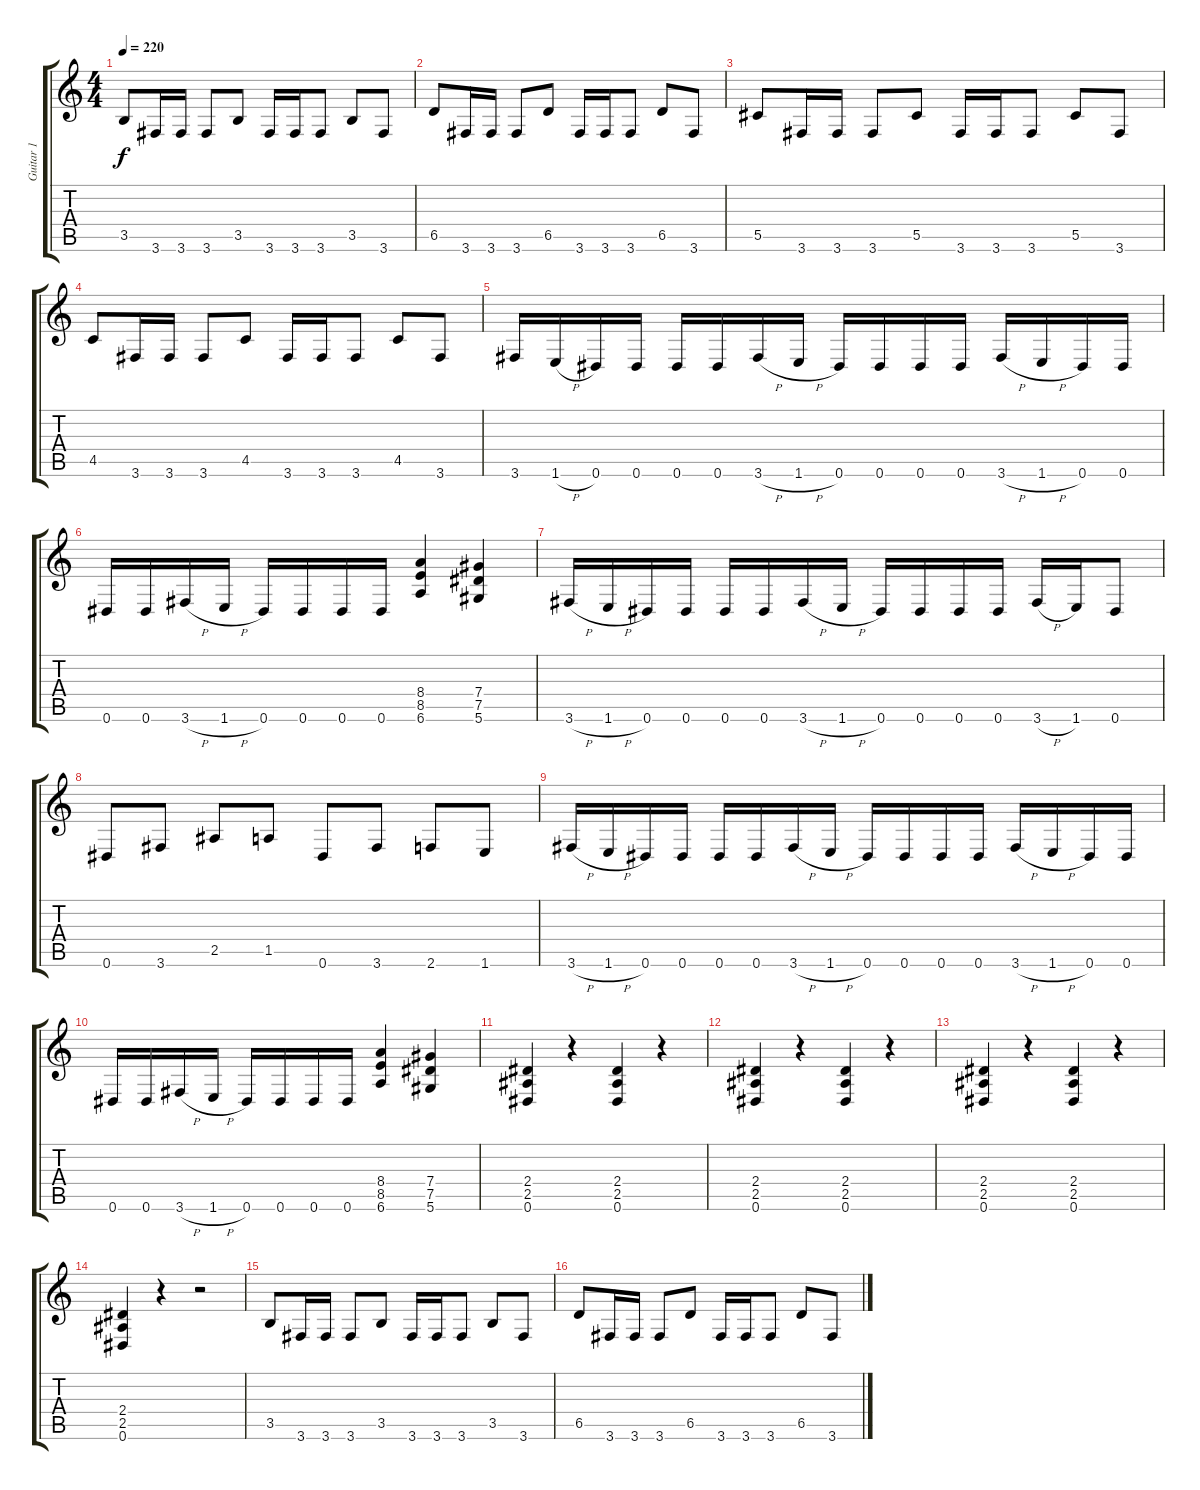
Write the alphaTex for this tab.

\track ("Guitar 1" "Guitar 1") {instrument distortionguitar}
\staff {score tabs}
\tuning (Eb4 Bb3 Gb3 Db3 Ab2 Eb2) {hide}
\ts (4 4)
\tempo 220
\clef g2
\ks c
3.5.8{dy f} 3.6.16 3.6.16 3.6.8 3.5.8 3.6.16 3.6.16 3.6.8 3.5.8 3.6.8 |
6.5.8 3.6.16 3.6.16 3.6.8 6.5.8 3.6.16 3.6.16 3.6.8 6.5.8 3.6.8 |
5.5.8 3.6.16 3.6.16 3.6.8 5.5.8 3.6.16 3.6.16 3.6.8 5.5.8 3.6.8 |
4.5.8 3.6.16 3.6.16 3.6.8 4.5.8 3.6.16 3.6.16 3.6.8 4.5.8 3.6.8 |
3.6.16 1.6{h}.16 0.6.16 0.6.16 0.6.16 0.6.16 3.6{h}.16 1.6{h}.16 0.6.16 0.6.16 0.6.16 0.6.16 3.6{h}.16 1.6{h}.16 0.6.16 0.6.16 |
0.6.16 0.6.16 3.6{h}.16 1.6{h}.16 0.6.16 0.6.16 0.6.16 0.6.16 (8.4 8.5 6.6).4 (7.4 7.5 5.6).4 |
3.6{h}.16 1.6{h}.16 0.6.16 0.6.16 0.6.16 0.6.16 3.6{h}.16 1.6{h}.16 0.6.16 0.6.16 0.6.16 0.6.16 3.6{h}.16 1.6.16 0.6.8 |
0.6.8 3.6.8 2.5.8 1.5.8 0.6.8 3.6.8 2.6.8 1.6.8 |
3.6{h}.16 1.6{h}.16 0.6.16 0.6.16 0.6.16 0.6.16 3.6{h}.16 1.6{h}.16 0.6.16 0.6.16 0.6.16 0.6.16 3.6{h}.16 1.6{h}.16 0.6.16 0.6.16 |
0.6.16 0.6.16 3.6{h}.16 1.6{h}.16 0.6.16 0.6.16 0.6.16 0.6.16 (8.4 8.5 6.6).4 (7.4 7.5 5.6).4 |
(2.4 2.5 0.6).4 r.4 (2.4 2.5 0.6).4 r.4 |
(2.4 2.5 0.6).4 r.4 (2.4 2.5 0.6).4 r.4 |
(2.4 2.5 0.6).4 r.4 (2.4 2.5 0.6).4 r.4 |
(2.4 2.5 0.6).4 r.4 r.2 |
3.5.8 3.6.16 3.6.16 3.6.8 3.5.8 3.6.16 3.6.16 3.6.8 3.5.8 3.6.8 |
6.5.8 3.6.16 3.6.16 3.6.8 6.5.8 3.6.16 3.6.16 3.6.8 6.5.8 3.6.8
